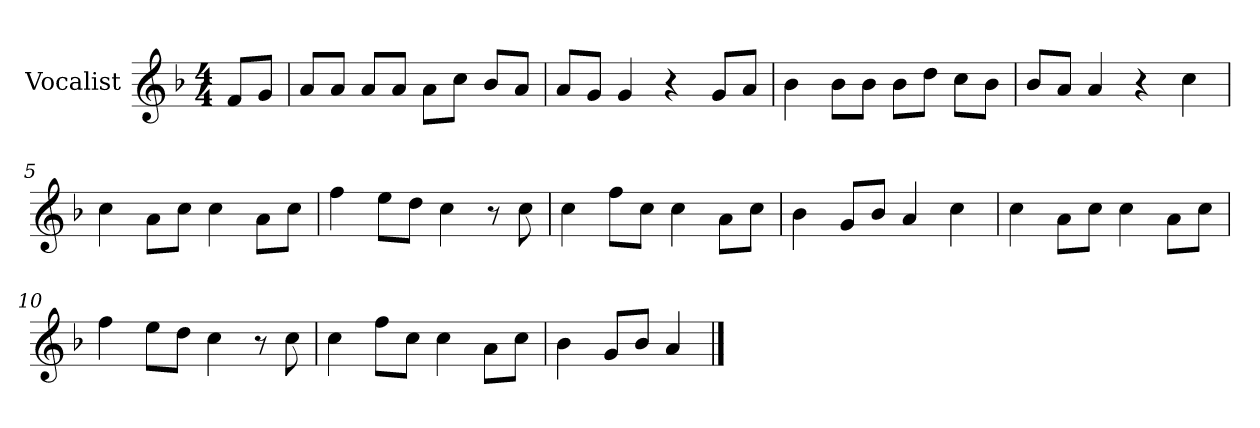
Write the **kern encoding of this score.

**kern
*part1
*staff1
*I"Vocalist
*k[b-]
*F:
*M4/4
=
8fL
8gJ
=1
8aL
8aJ
8aL
8aJ
8aL
8ccJ
8b-L
8aJ
=2
8aL
8gJ
4g
4r
8gL
8aJ
=3
4b-
8b-L
8b-J
8b-L
8ddJ
8ccL
8b-J
=4
8b-L
8aJ
4a
4r
4cc
=5
4cc
8aL
8ccJ
4cc
8aL
8ccJ
=6
4ff
8eeL
8ddJ
4cc
8r
8cc
=7
4cc
8ffL
8ccJ
4cc
8aL
8ccJ
=8
4b-
8gL
8b-J
4a
4cc
=9
4cc
8aL
8ccJ
4cc
8aL
8ccJ
=10
4ff
8eeL
8ddJ
4cc
8r
8cc
=11
4cc
8ffL
8ccJ
4cc
8aL
8ccJ
=12
4b-
8gL
8b-J
4a
==
*-
